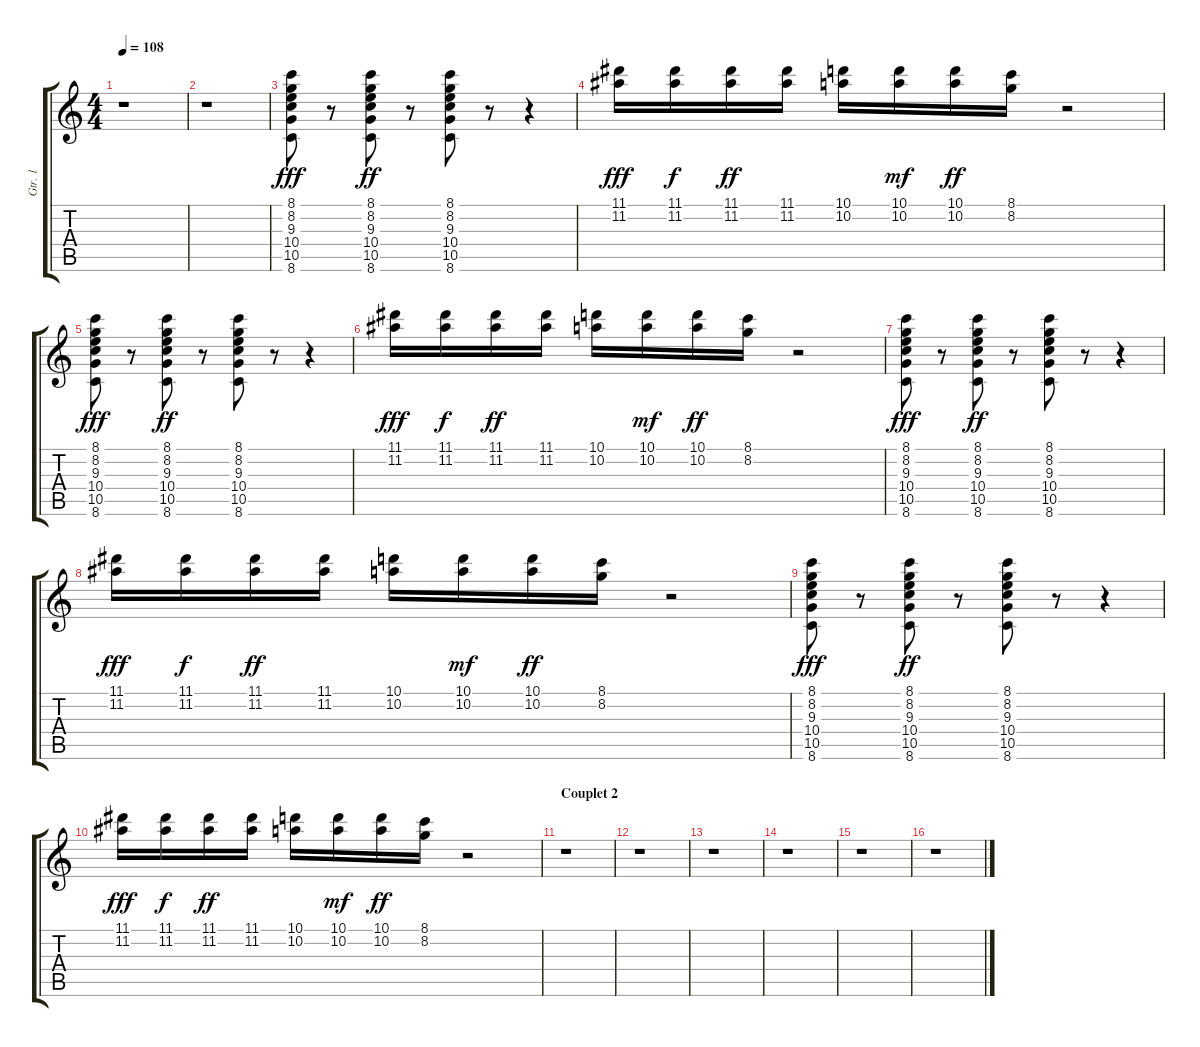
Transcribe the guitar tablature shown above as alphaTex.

\track ("Gtr. 1" "Gtr. 1") {instrument overdrivenguitar}
\staff {score tabs}
\tuning (E4 B3 G3 D3 A2 E2) {hide}
\ts (4 4)
\tempo 108
\clef g2
\ks c
r.1{dy ff} |
r.1 |
(8.1 8.2 9.3 10.4 10.5 8.6).8{dy fff} r.8 (8.1 8.2 9.3 10.4 10.5 8.6).8{dy ff} r.8 (8.1 8.2 9.3 10.4 10.5 8.6).8 r.8 r.4 |
(11.1 11.2).16{dy fff} (11.1 11.2).16{dy f} (11.1 11.2).16{dy ff} (11.1 11.2).16 (10.1 10.2).16 (10.1 10.2).16{dy mf} (10.1 10.2).16{dy ff} (8.1 8.2).16 r.2 |
(8.1 8.2 9.3 10.4 10.5 8.6).8{dy fff} r.8 (8.1 8.2 9.3 10.4 10.5 8.6).8{dy ff} r.8 (8.1 8.2 9.3 10.4 10.5 8.6).8 r.8 r.4 |
(11.1 11.2).16{dy fff} (11.1 11.2).16{dy f} (11.1 11.2).16{dy ff} (11.1 11.2).16 (10.1 10.2).16 (10.1 10.2).16{dy mf} (10.1 10.2).16{dy ff} (8.1 8.2).16 r.2 |
(8.1 8.2 9.3 10.4 10.5 8.6).8{dy fff} r.8 (8.1 8.2 9.3 10.4 10.5 8.6).8{dy ff} r.8 (8.1 8.2 9.3 10.4 10.5 8.6).8 r.8 r.4 |
(11.1 11.2).16{dy fff} (11.1 11.2).16{dy f} (11.1 11.2).16{dy ff} (11.1 11.2).16 (10.1 10.2).16 (10.1 10.2).16{dy mf} (10.1 10.2).16{dy ff} (8.1 8.2).16 r.2 |
(8.1 8.2 9.3 10.4 10.5 8.6).8{dy fff} r.8 (8.1 8.2 9.3 10.4 10.5 8.6).8{dy ff} r.8 (8.1 8.2 9.3 10.4 10.5 8.6).8 r.8 r.4 |
(11.1 11.2).16{dy fff} (11.1 11.2).16{dy f} (11.1 11.2).16{dy ff} (11.1 11.2).16 (10.1 10.2).16 (10.1 10.2).16{dy mf} (10.1 10.2).16{dy ff} (8.1 8.2).16 r.2 |
\section ("" "Couplet 2")
r.1 |
r.1 |
r.1 |
r.1 |
r.1 |
r.1
